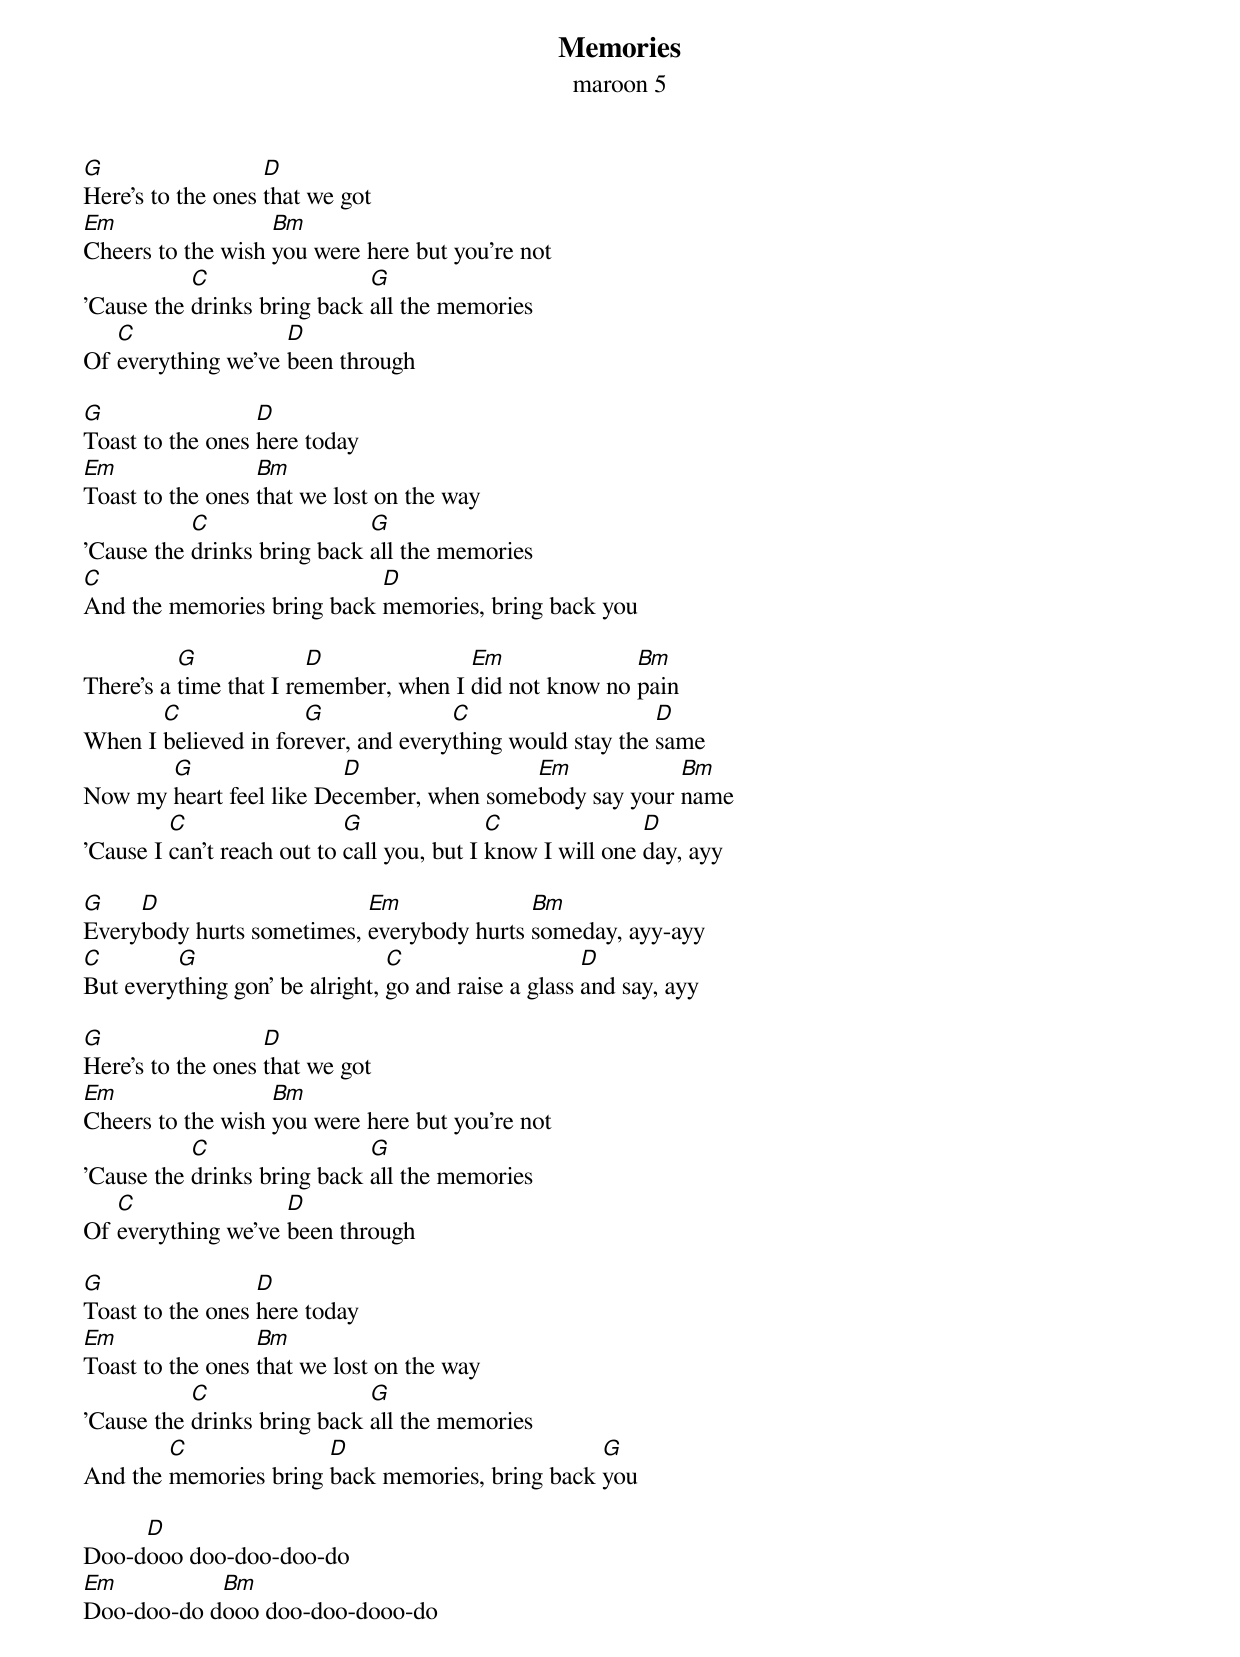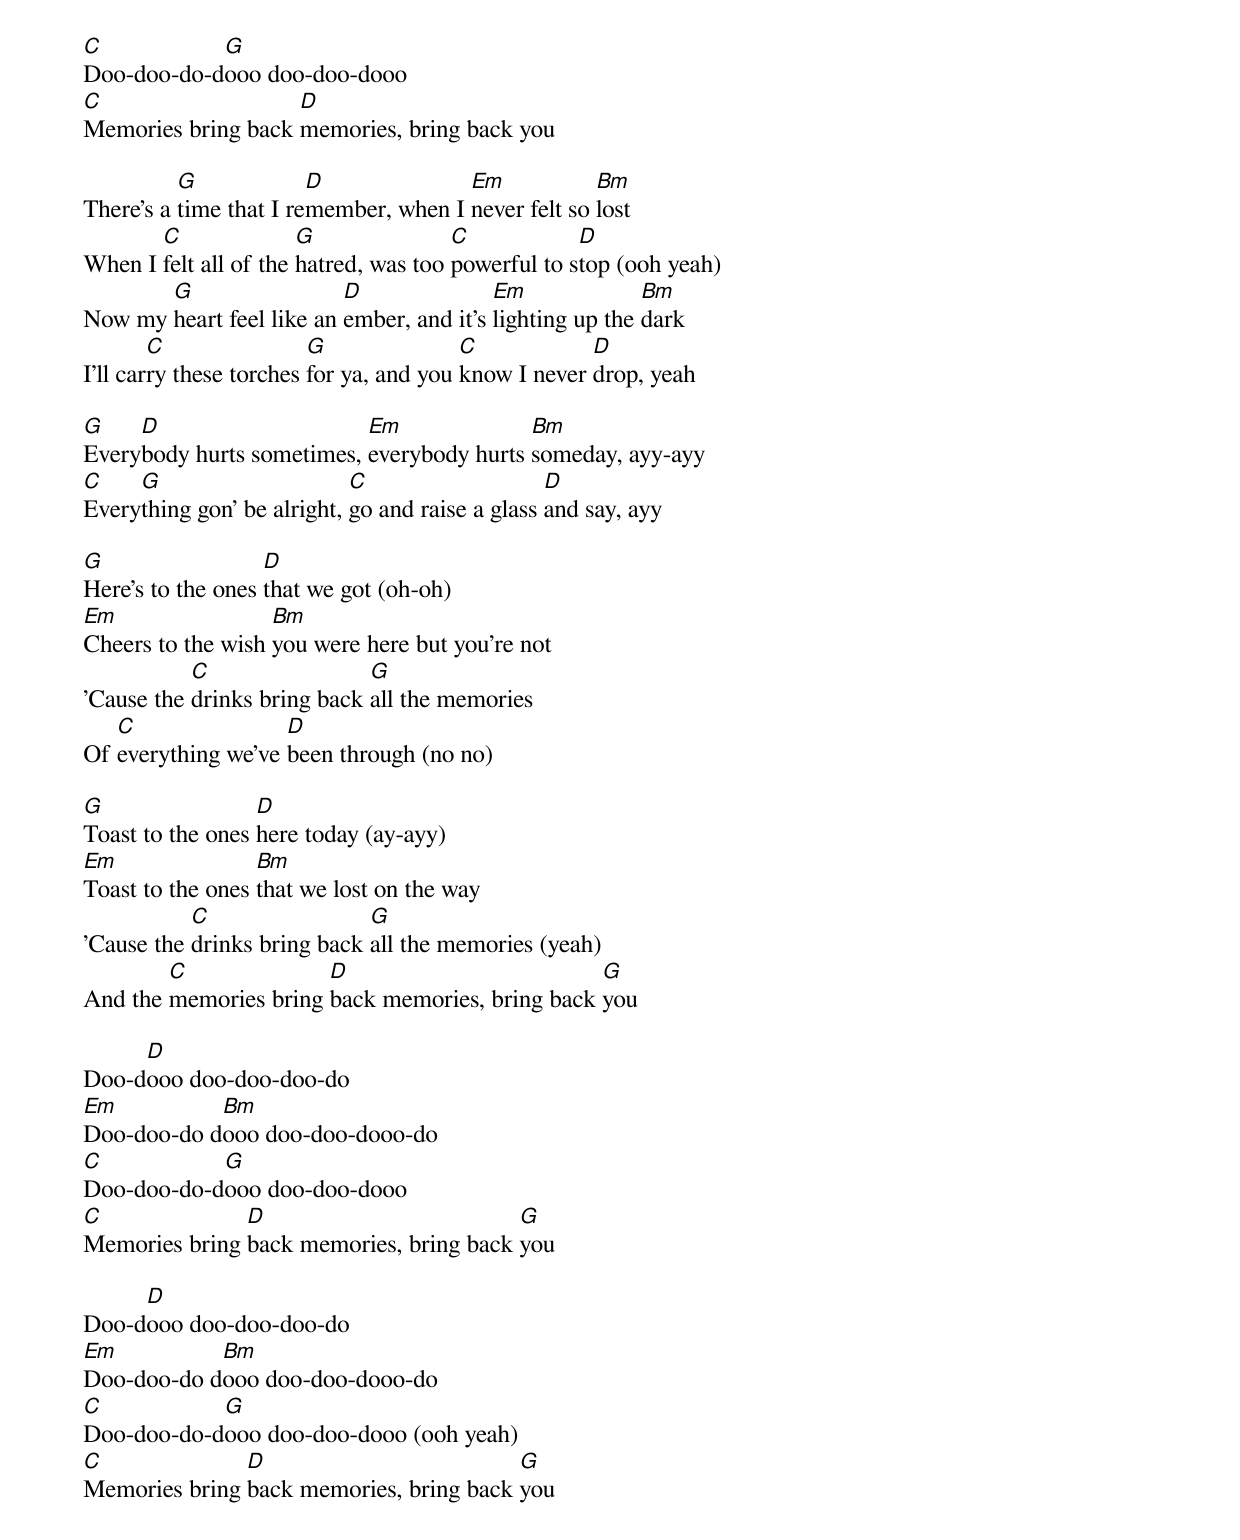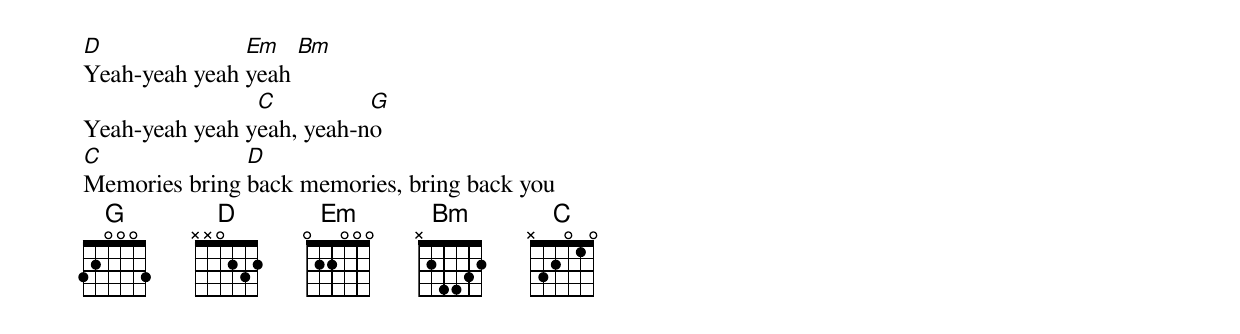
{title: Memories}
{subtitle: maroon 5}

[G]Here's to the ones [D]that we got
[Em]Cheers to the wish [Bm]you were here but you're not
'Cause the [C]drinks bring back [G]all the memories
Of [C]everything we've [D]been through

[G]Toast to the ones [D]here today
[Em]Toast to the ones [Bm]that we lost on the way
'Cause the [C]drinks bring back [G]all the memories
[C]And the memories bring back [D]memories, bring back you

There's a [G]time that I re[D]member, when I [Em]did not know no [Bm]pain
When I [C]believed in for[G]ever, and every[C]thing would stay the [D]same
Now my [G]heart feel like De[D]cember, when some[Em]body say your [Bm]name
'Cause I [C]can't reach out to [G]call you, but I [C]know I will one [D]day, ayy

[G]Every[D]body hurts sometimes, [Em]everybody hurts [Bm]someday, ayy-ayy
[C]But every[G]thing gon' be alright, [C]go and raise a glass [D]and say, ayy

[G]Here's to the ones [D]that we got
[Em]Cheers to the wish [Bm]you were here but you're not
'Cause the [C]drinks bring back [G]all the memories
Of [C]everything we've [D]been through

[G]Toast to the ones [D]here today
[Em]Toast to the ones [Bm]that we lost on the way
'Cause the [C]drinks bring back [G]all the memories
And the [C]memories bring [D]back memories, bring back [G]you

Doo-d[D]ooo doo-doo-doo-do
[Em]Doo-doo-do d[Bm]ooo doo-doo-dooo-do
[C]Doo-doo-do-d[G]ooo doo-doo-dooo
[C]Memories bring back [D]memories, bring back you

There's a [G]time that I re[D]member, when I [Em]never felt so [Bm]lost
When I [C]felt all of the [G]hatred, was too [C]powerful to s[D]top (ooh yeah)
Now my [G]heart feel like an [D]ember, and it's [Em]lighting up the [Bm]dark
I'll car[C]ry these torches [G]for ya, and you [C]know I never [D]drop, yeah

[G]Every[D]body hurts sometimes, [Em]everybody hurts [Bm]someday, ayy-ayy
[C]Every[G]thing gon' be alright, [C]go and raise a glass [D]and say, ayy

[G]Here's to the ones [D]that we got (oh-oh)
[Em]Cheers to the wish [Bm]you were here but you're not
'Cause the [C]drinks bring back [G]all the memories
Of [C]everything we've [D]been through (no no)

[G]Toast to the ones [D]here today (ay-ayy)
[Em]Toast to the ones [Bm]that we lost on the way
'Cause the [C]drinks bring back [G]all the memories (yeah)
And the [C]memories bring [D]back memories, bring back [G]you

Doo-d[D]ooo doo-doo-doo-do
[Em]Doo-doo-do d[Bm]ooo doo-doo-dooo-do
[C]Doo-doo-do-d[G]ooo doo-doo-dooo
[C]Memories bring [D]back memories, bring back [G]you

Doo-d[D]ooo doo-doo-doo-do
[Em]Doo-doo-do d[Bm]ooo doo-doo-dooo-do
[C]Doo-doo-do-d[G]ooo doo-doo-dooo (ooh yeah)
[C]Memories bring [D]back memories, bring back [G]you

[D]Yeah-yeah yeah [Em]yeah [Bm]
Yeah-yeah yeah y[C]eah, yeah-n[G]o
[C]Memories bring [D]back memories, bring back you
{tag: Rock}
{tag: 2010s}
